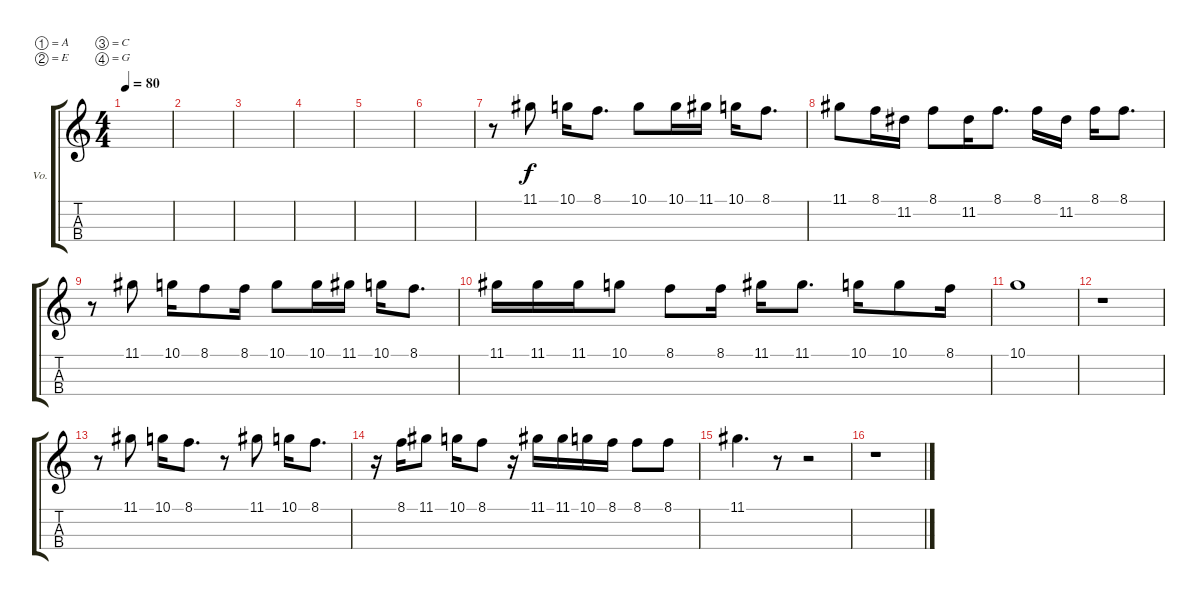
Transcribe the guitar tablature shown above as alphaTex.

\bracketExtendMode groupsimilarinstruments
\firstSystemTrackNameOrientation horizontal
\otherSystemsTrackNameOrientation horizontal
\track ("Vocals" "Vo.") {instrument shamisen}
\staff {score tabs}
\tuning (A4 E4 C4 G4)
\ts (4 4)
\tempo 80
\clef g2
\scale
0.25
\ks c
|
\scale
0.25 |
\scale
0.25 |
\scale
0.25 |
\scale
0.25 |
\scale
0.25 |
\scale
0.25 r.8 11.1.8 10.1.16 8.1.8{d} 10.1.8 10.1.16 11.1.16 10.1.16 8.1.8{d} |
\scale
0.25 11.1.8 8.1.16 11.2.16 8.1.8 11.2.16 8.1.8{d} 8.1.16 11.2.16 8.1.16 8.1.8{d} |
\scale
0.25 r.8 11.1.8 10.1.16 8.1.8 8.1.16 10.1.8 10.1.16 11.1.16 10.1.16 8.1.8{d} |
\scale
0.25 11.1.16 11.1.16 11.1.16 10.1.8 8.1.8 8.1.16 11.1.16 11.1.8{d} 10.1.16 10.1.8 8.1.16 |
\scale
0.25 10.1.1 |
\scale
0.25 r.1 |
\scale
0.25 r.8 11.1.8 10.1.16 8.1.8{d} r.8 11.1.8 10.1.16 8.1.8{d} |
\scale
0.25 r.16 8.1.16 11.1.8 10.1.16 8.1.8 r.16 11.1.16 11.1.16 10.1.16 8.1.16 8.1.8 8.1.8 |
\scale
0.25 11.1.4{d} r.8 r.2 |
\scale
0.25 r.1
